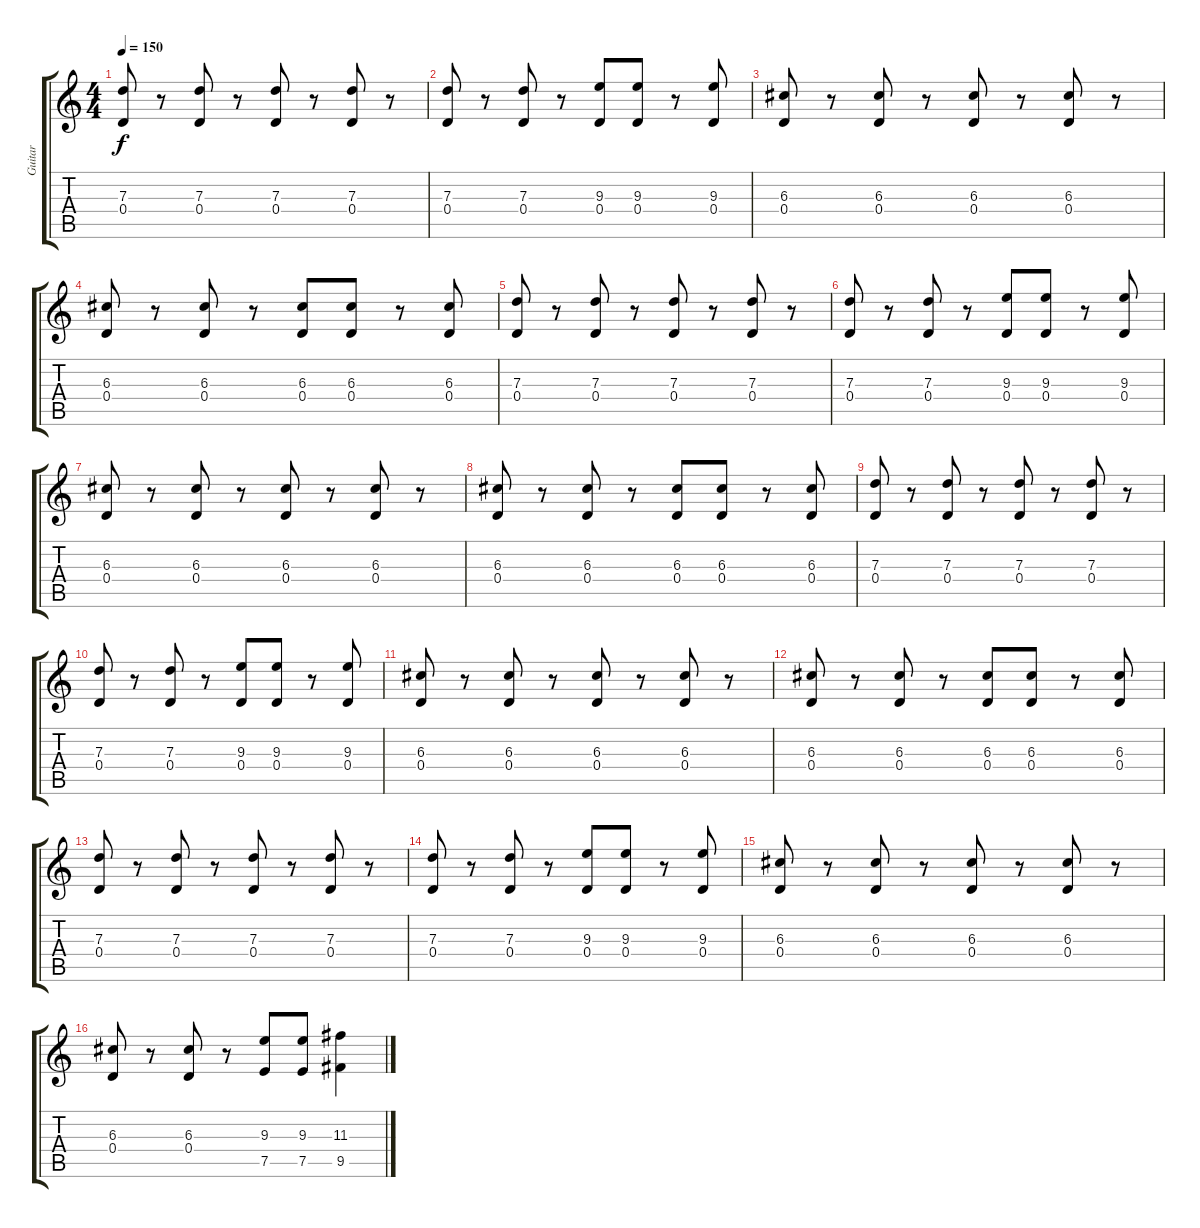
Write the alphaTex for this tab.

\track ("Guitar " "Guitar ") {instrument overdrivenguitar}
\staff {score tabs}
\tuning (E4 B3 G3 D3 A2 D2) {hide}
\ts (4 4)
\tempo 150
\clef g2
\ks c
(7.3 0.4).8{dy f} r.8 (7.3 0.4).8 r.8 (7.3 0.4).8 r.8 (7.3 0.4).8 r.8 |
(7.3 0.4).8 r.8 (7.3 0.4).8 r.8 (9.3 0.4).8 (9.3 0.4).8 r.8 (9.3 0.4).8 |
(6.3 0.4).8 r.8 (6.3 0.4).8 r.8 (6.3 0.4).8 r.8 (6.3 0.4).8 r.8 |
(6.3 0.4).8 r.8 (6.3 0.4).8 r.8 (6.3 0.4).8 (6.3 0.4).8 r.8 (6.3 0.4).8 |
(7.3 0.4).8 r.8 (7.3 0.4).8 r.8 (7.3 0.4).8 r.8 (7.3 0.4).8 r.8 |
(7.3 0.4).8 r.8 (7.3 0.4).8 r.8 (9.3 0.4).8 (9.3 0.4).8 r.8 (9.3 0.4).8 |
(6.3 0.4).8 r.8 (6.3 0.4).8 r.8 (6.3 0.4).8 r.8 (6.3 0.4).8 r.8 |
(6.3 0.4).8 r.8 (6.3 0.4).8 r.8 (6.3 0.4).8 (6.3 0.4).8 r.8 (6.3 0.4).8 |
(7.3 0.4).8 r.8 (7.3 0.4).8 r.8 (7.3 0.4).8 r.8 (7.3 0.4).8 r.8 |
(7.3 0.4).8 r.8 (7.3 0.4).8 r.8 (9.3 0.4).8 (9.3 0.4).8 r.8 (9.3 0.4).8 |
(6.3 0.4).8 r.8 (6.3 0.4).8 r.8 (6.3 0.4).8 r.8 (6.3 0.4).8 r.8 |
(6.3 0.4).8 r.8 (6.3 0.4).8 r.8 (6.3 0.4).8 (6.3 0.4).8 r.8 (6.3 0.4).8 |
(7.3 0.4).8 r.8 (7.3 0.4).8 r.8 (7.3 0.4).8 r.8 (7.3 0.4).8 r.8 |
(7.3 0.4).8 r.8 (7.3 0.4).8 r.8 (9.3 0.4).8 (9.3 0.4).8 r.8 (9.3 0.4).8 |
(6.3 0.4).8 r.8 (6.3 0.4).8 r.8 (6.3 0.4).8 r.8 (6.3 0.4).8 r.8 |
(6.3 0.4).8 r.8 (6.3 0.4).8 r.8 (9.3 7.5).8 (9.3 7.5).8 (11.3 9.5).4
